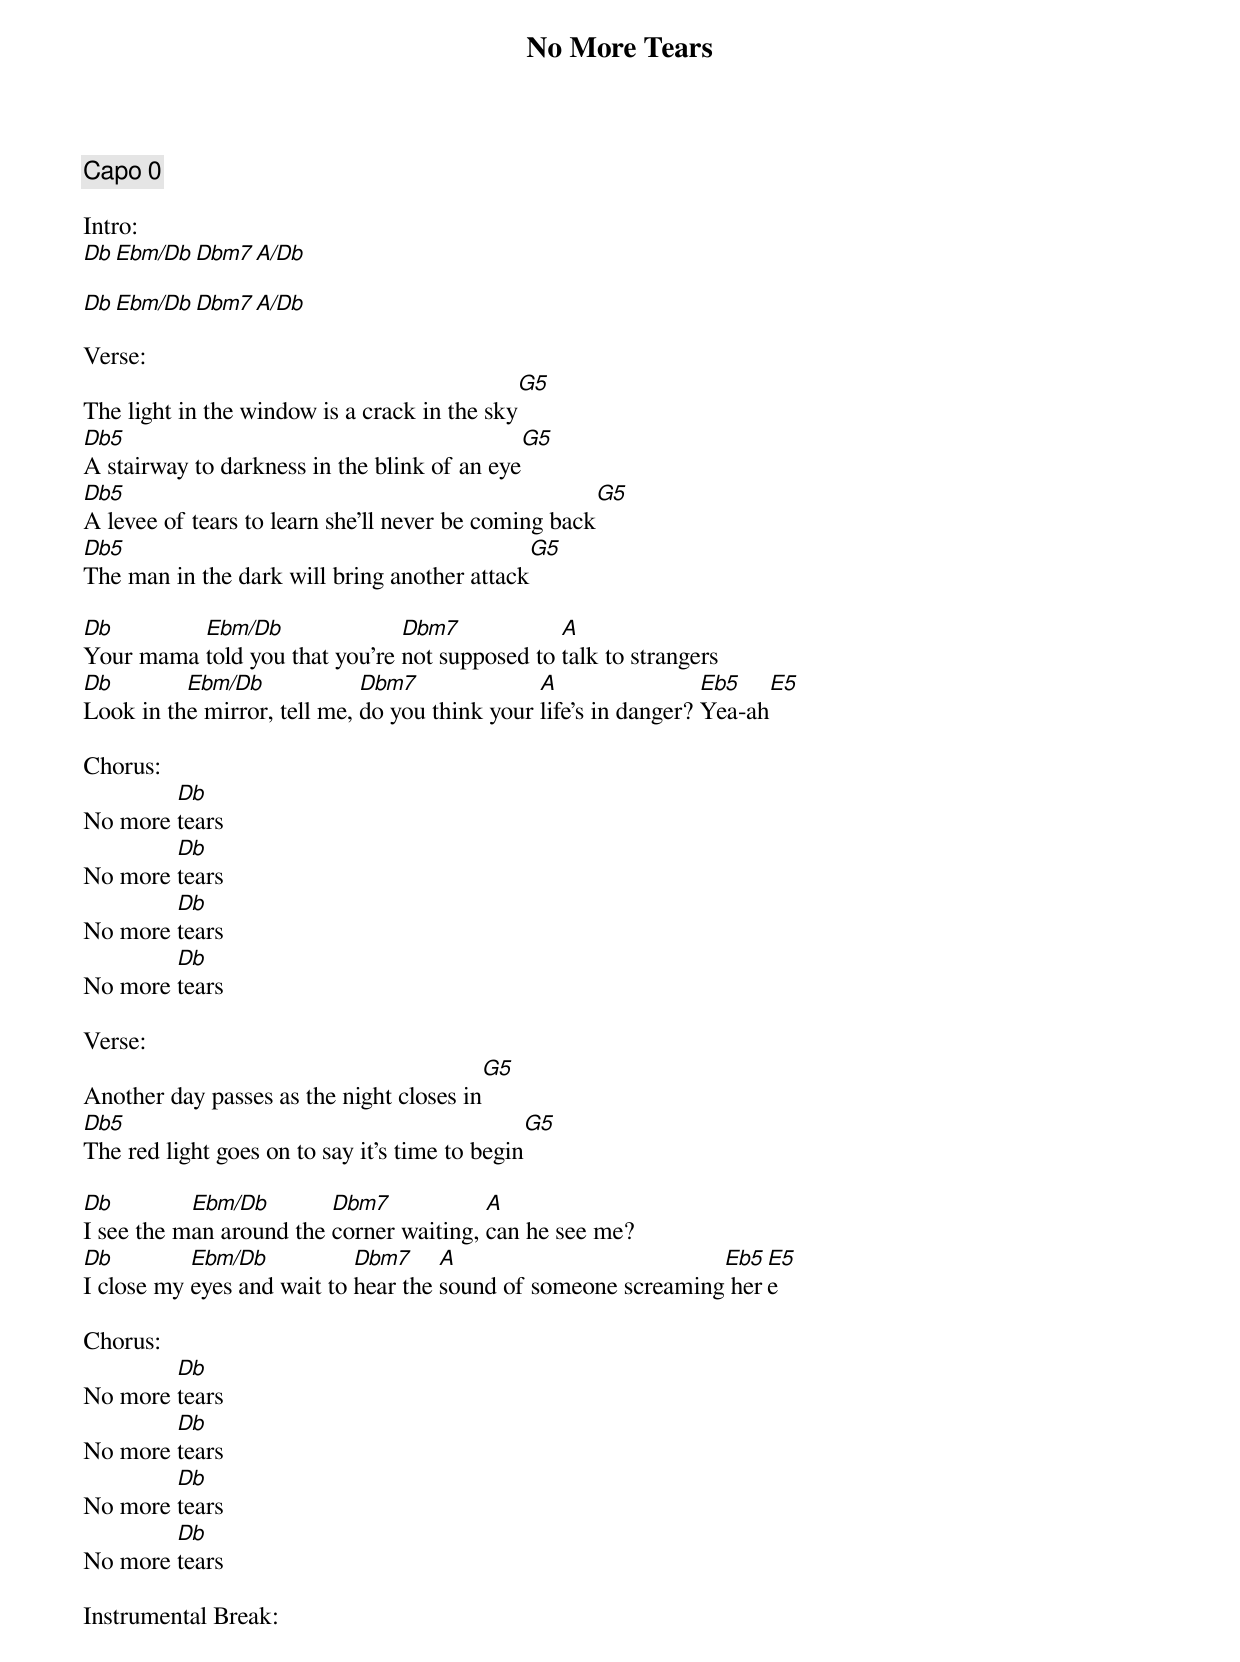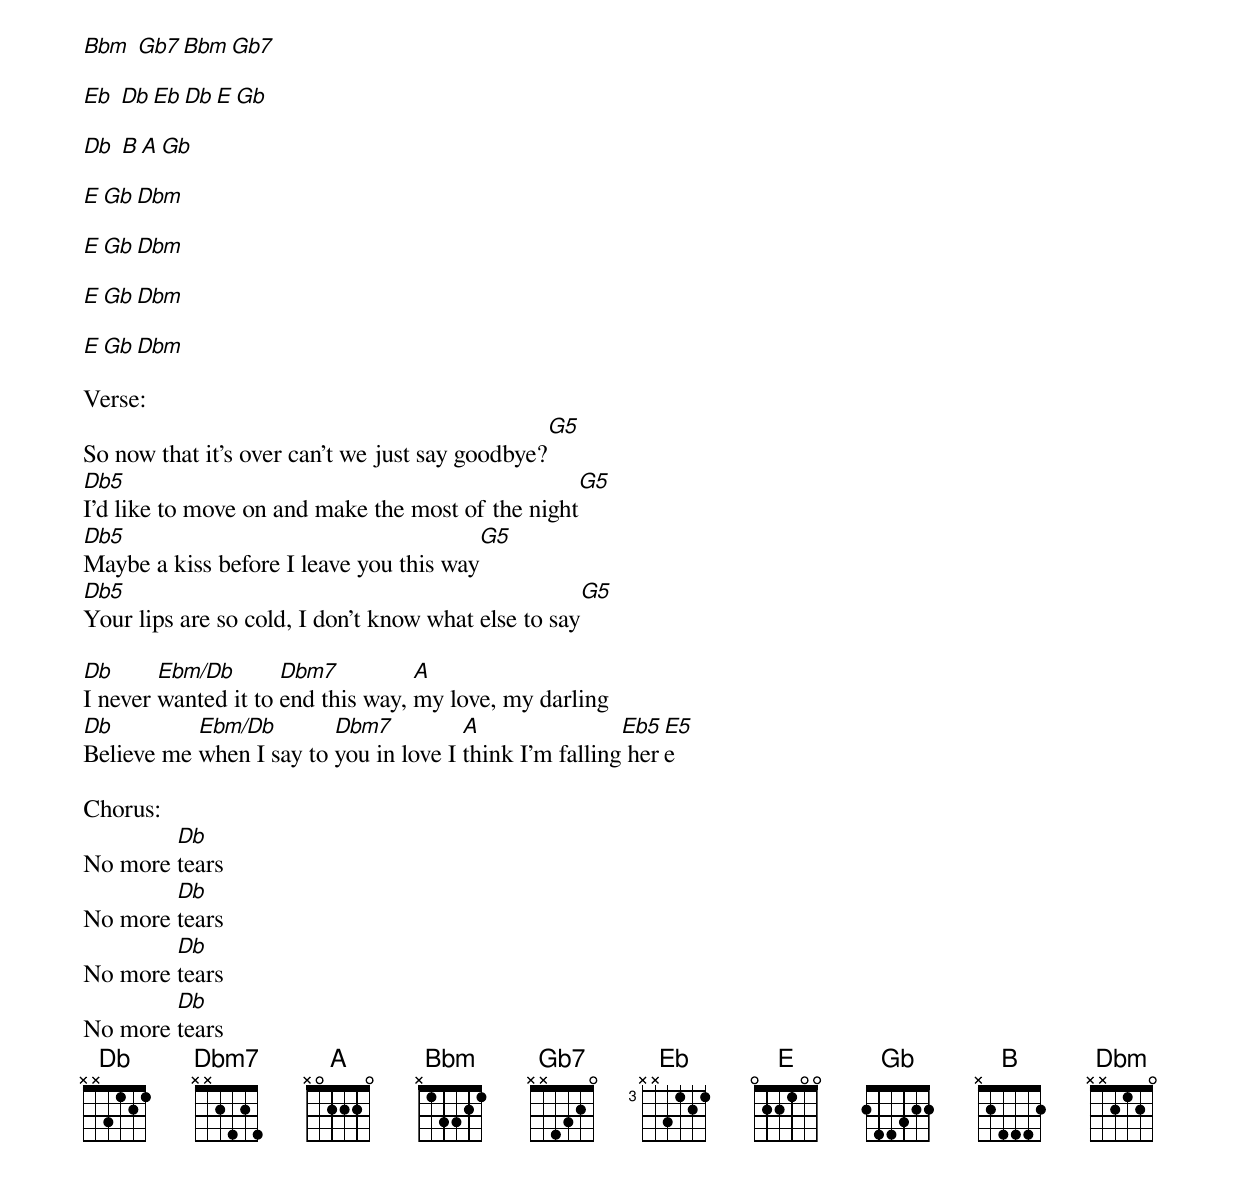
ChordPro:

{title:No More Tears}
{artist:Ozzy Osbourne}
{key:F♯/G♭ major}
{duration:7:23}
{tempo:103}
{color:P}

{comment: Capo 0}

Intro:
[Db][Ebm/Db][Dbm7][A/Db]

[Db][Ebm/Db][Dbm7][A/Db]

Verse:
The light in the window is a crack in the sky[G5]
[Db5]A stairway to darkness in the blink of an eye[G5]
[Db5]A levee of tears to learn she'll never be coming back[G5]
[Db5]The man in the dark will bring another attack[G5]

[Db]Your mama [Ebm/Db]told you that you're [Dbm7]not supposed to [A]talk to strangers
[Db]Look in th[Ebm/Db]e mirror, tell me, [Dbm7]do you think your [A]life's in danger? [Eb5]Yea-ah[E5]

Chorus:
No more [Db]tears
No more [Db]tears
No more [Db]tears
No more [Db]tears

Verse:
Another day passes as the night closes in[G5]
[Db5]The red light goes on to say it's time to begin[G5]

[Db]I see the m[Ebm/Db]an around the [Dbm7]corner waiting, [A]can he see me?
[Db]I close my [Ebm/Db]eyes and wait to [Dbm7]hear the [A]sound of someone screaming[Eb5] her[E5]e

Chorus:
No more [Db]tears
No more [Db]tears
No more [Db]tears
No more [Db]tears

Instrumental Break:

[Bbm] [Gb7][Bbm][Gb7]

[Eb] [Db][Eb][Db][E][Gb]

[Db] [B][A][Gb]

[E][Gb][Dbm]

[E][Gb][Dbm]

[E][Gb][Dbm]

[E][Gb][Dbm]

Verse:
So now that it's over can't we just say goodbye?[G5]
[Db5]I'd like to move on and make the most of the night[G5]
[Db5]Maybe a kiss before I leave you this way[G5]
[Db5]Your lips are so cold, I don't know what else to say[G5]

[Db]I never [Ebm/Db]wanted it to [Dbm7]end this way, [A]my love, my darling
[Db]Believe me [Ebm/Db]when I say to [Dbm7]you in love I [A]think I'm falling[Eb5] her[E5]e

Chorus:
No more [Db]tears
No more [Db]tears
No more [Db]tears
No more [Db]tears
